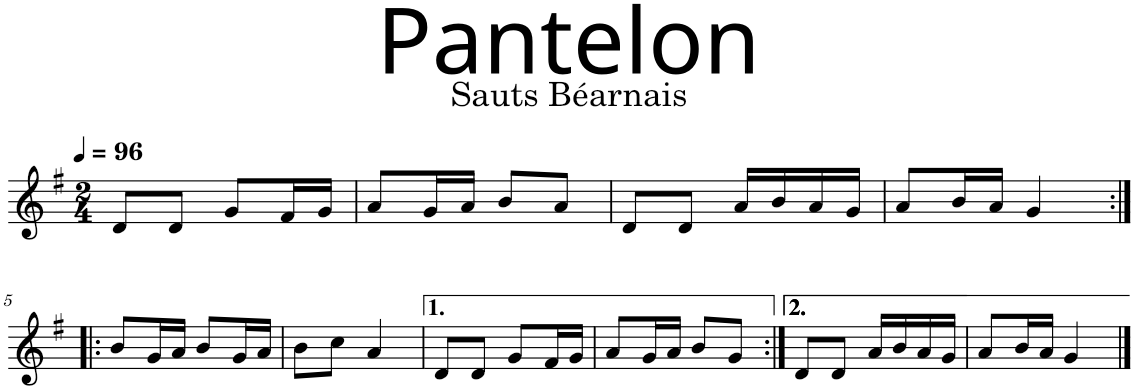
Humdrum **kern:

**kern
*part1
*staff1
*I"Violon
*I'Vln.
*clefG2
*k[f#]
*M2/4
*MM96
=1
8d/L
8d/J
8g/L
16f#/L
16g/JJ
=2
8a/L
16g/L
16a/JJ
8b/L
8a/J
=3
8d/L
8d/J
16a/LL
16b/
16a/
16g/JJ
=4
8a/L
16b/L
16a/JJ
4g/
!!LO:LB:g=z
=5:|!|:
8b/L
16g/L
16a/JJ
8b/L
16g/L
16a/JJ
=6
8b\L
8cc\J
4a/
=7
8d/L
8d/J
8g/L
16f#/L
16g/JJ
=8
8a/L
16g/L
16a/JJ
8b/L
8g/J
=9:|!
8d/L
8d/J
16a/LL
16b/
16a/
16g/JJ
=10
8a/L
16b/L
16a/JJ
4g/
==
*-
